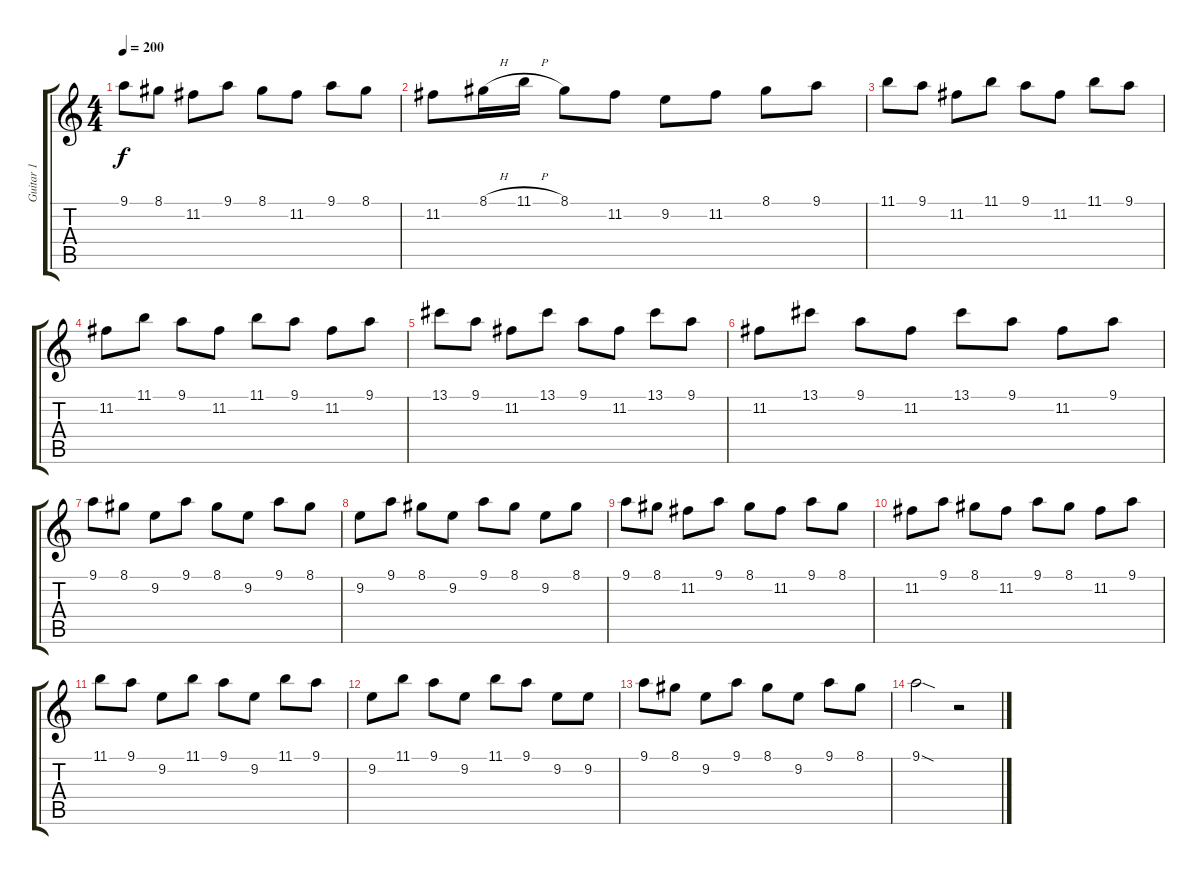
\track ("Guitar 1" "Guitar 1") {instrument distortionguitar}
\staff {score tabs}
\tuning (C4 G3 Eb3 Bb2 F2 C2) {hide}
\ts (4 4)
\tempo 200
\clef g2
\ks c
9.1.8{dy f} 8.1.8 11.2.8 9.1.8 8.1.8 11.2.8 9.1.8 8.1.8 |
11.2.8 8.1{h}.16 11.1{h}.16 8.1.8 11.2.8 9.2.8 11.2.8 8.1.8 9.1.8 |
11.1.8 9.1.8 11.2.8 11.1.8 9.1.8 11.2.8 11.1.8 9.1.8 |
11.2.8 11.1.8 9.1.8 11.2.8 11.1.8 9.1.8 11.2.8 9.1.8 |
13.1.8 9.1.8 11.2.8 13.1.8 9.1.8 11.2.8 13.1.8 9.1.8 |
11.2.8 13.1.8 9.1.8 11.2.8 13.1.8 9.1.8 11.2.8 9.1.8 |
9.1.8 8.1.8 9.2.8 9.1.8 8.1.8 9.2.8 9.1.8 8.1.8 |
9.2.8 9.1.8 8.1.8 9.2.8 9.1.8 8.1.8 9.2.8 8.1.8 |
9.1.8 8.1.8 11.2.8 9.1.8 8.1.8 11.2.8 9.1.8 8.1.8 |
11.2.8 9.1.8 8.1.8 11.2.8 9.1.8 8.1.8 11.2.8 9.1.8 |
11.1.8 9.1.8 9.2.8 11.1.8 9.1.8 9.2.8 11.1.8 9.1.8 |
9.2.8 11.1.8 9.1.8 9.2.8 11.1.8 9.1.8 9.2.8 9.2.8 |
9.1.8 8.1.8 9.2.8 9.1.8 8.1.8 9.2.8 9.1.8 8.1.8 |
9.1{sod}.2 r.2
